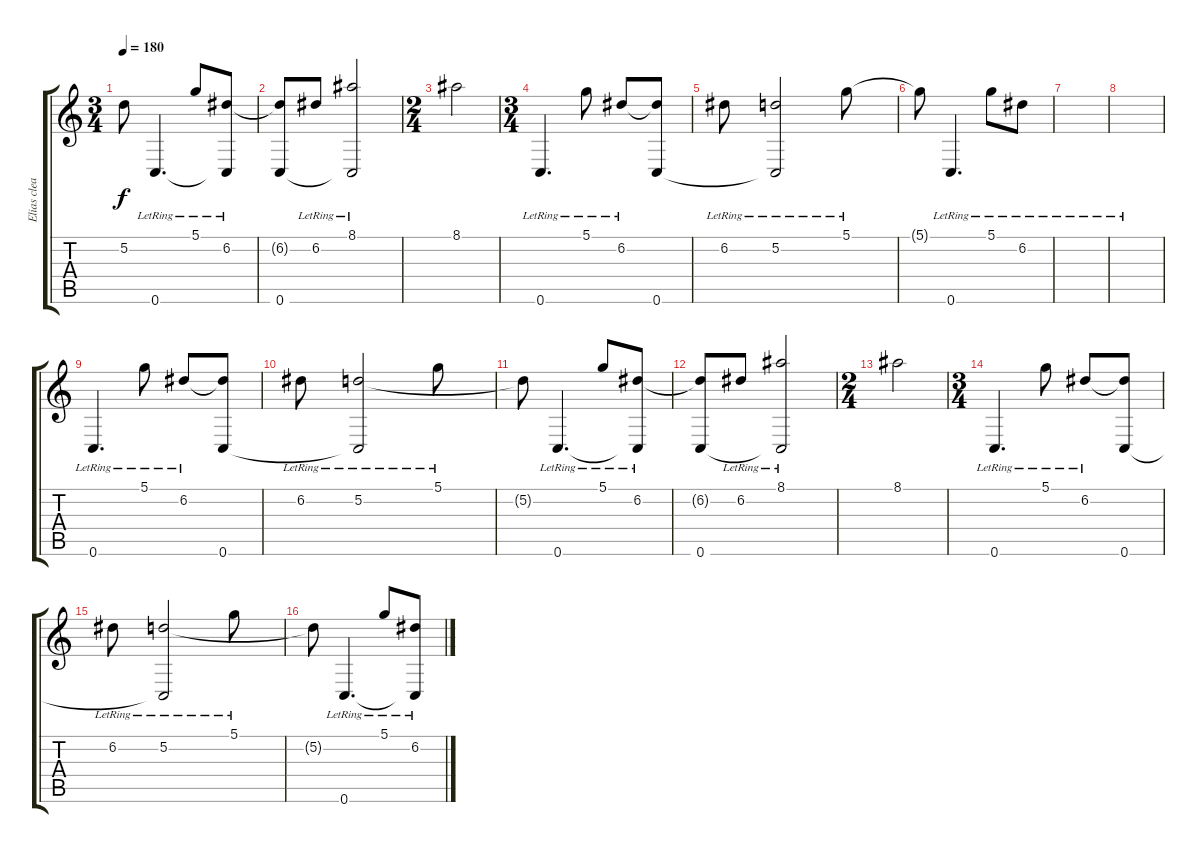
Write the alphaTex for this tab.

\track ("Elias clean" "Elias clea") {instrument electricguitarclean}
\staff {score tabs}
\tuning (D4 A3 F3 C3 G2 C2) {hide}
\ts (3 4)
\tempo 180
\clef g2
\ks c
5.2{t}.8{dy f} 0.6{lr}.4{d} 5.1{lr}.8 (6.2{lr} 0.6{t}).8 |
(6.2{t} 0.6).8 6.2{lr}.8 (8.1{lr} 0.6{t}).2 |
\ts (2 4)
8.1.2 |
\ts (3 4)
0.6{lr}.4{d} 5.1{lr}.8 6.2{lr}.8 (6.2{t} 0.6).8 |
6.2{lr}.8 (5.2{lr} 0.6{t}).2 5.1{lr}.8 |
5.1{t}.8 0.6{lr}.4{d} 5.1{lr}.8 6.2{lr}.8 |
|
|
0.6{lr}.4{d} 5.1{lr}.8 6.2{lr}.8 (6.2{t} 0.6).8 |
6.2{lr}.8 (5.2{lr} 0.6{t}).2 5.1{lr}.8 |
5.2{t}.8 0.6{lr}.4{d} 5.1{lr}.8 (6.2{lr} 0.6{t}).8 |
(6.2{t} 0.6).8 6.2{lr}.8 (8.1{lr} 0.6{t}).2 |
\ts (2 4)
8.1.2 |
\ts (3 4)
0.6{lr}.4{d} 5.1{lr}.8 6.2{lr}.8 (6.2{t} 0.6).8 |
6.2{lr}.8 (5.2{lr} 0.6{t}).2 5.1{lr}.8 |
5.2{t}.8 0.6{lr}.4{d} 5.1{lr}.8 (6.2{lr} 0.6{t}).8
